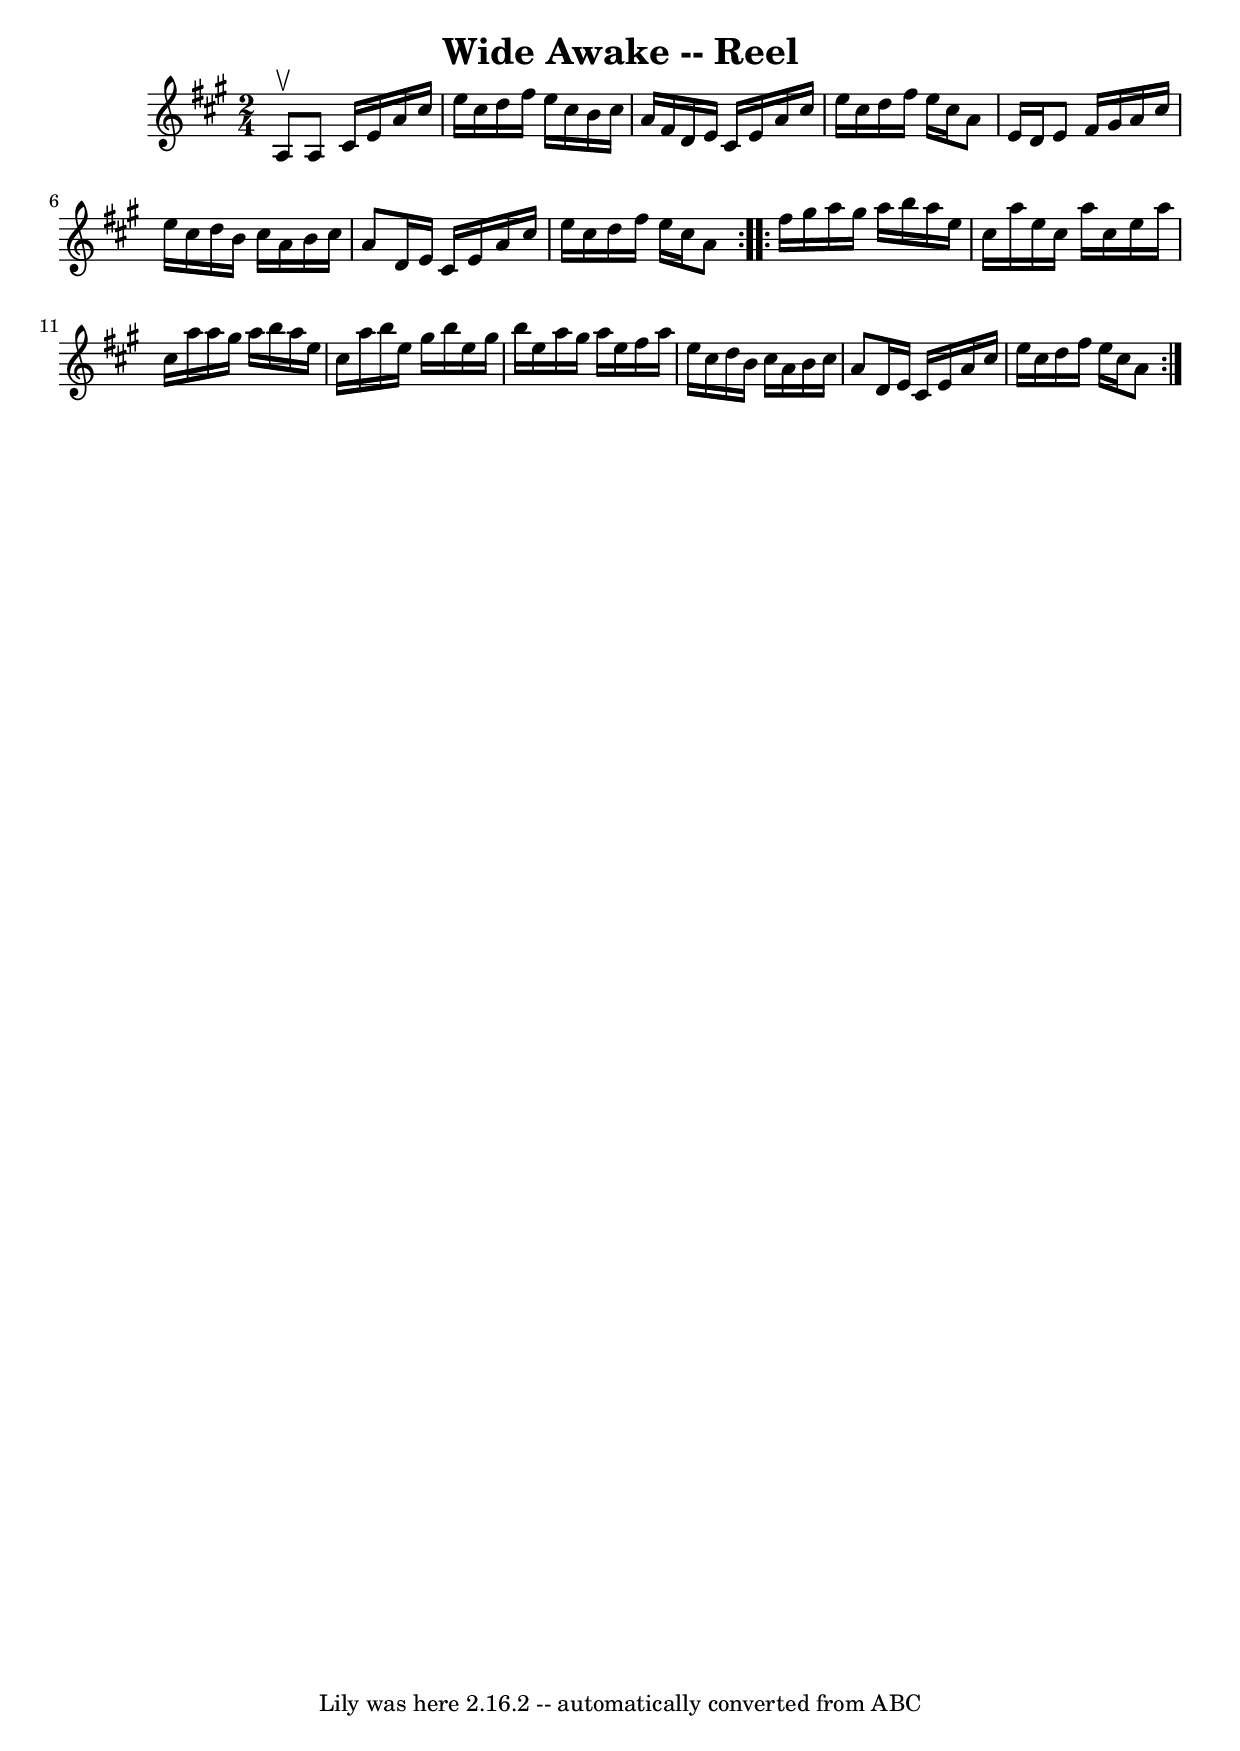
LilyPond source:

\version "2.16.2"
\include "Mammoth.ily"
\header {
  %% book = "Ryan's Mammoth Collection"
  crossRefNumber = "1"
  footnotes = ""
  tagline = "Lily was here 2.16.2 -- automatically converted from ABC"
  title = "Wide Awake -- Reel"

}
voicedefault =  {



  \repeat volta 2 {

    \time 2/4 
    \key a \major     a8^\upbow  |
    a8 cis'16 e'16 a'16         cis''16 e''16 cis''16   |
    d''16 fis''16 e''16 cis''16         b'16 cis''16 a'16 fis'16   |
    d'16 e'16 cis'16 e'16         a'16 cis''16 e''16 cis''16   |
    d''16 fis''16 e''16         cis''16 a'8 e'16 d'16   |
    e'8 fis'16 gis'16 a'16         cis''16 e''16 cis''16   |
    d''16 b'16 cis''16 a'16         b'16 cis''16 a'8   |
    d'16 e'16 cis'16 e'16 a'16         cis''16 e''16 cis''16   |
    d''16 fis''16 e''16 cis''16    
    a'8  
  } 
  \repeat volta 2 {     fis''16 gis''16   |
    a''16 gis''16         a''16 b''16 a''16 e''16 cis''16 a''16   |
    e''16         cis''16 a''16 cis''16 e''16 a''16 cis''16 a''16   |
         a''16 gis''16 a''16 b''16 a''16 e''16 cis''16 a''16    |
    b''16 e''16 gis''16 b''16 e''16 gis''16 b''16         e''16   |
    a''16 gis''16 a''16 e''16 fis''16 a''16         e''16 cis''16   |
    d''16 b'16 cis''16 a'16 b'16         cis''16 a'8   |
    d'16 e'16 cis'16 e'16 a'16 cis''16         e''16 cis''16   |
    d''16 fis''16 e''16 cis''16 a'8  
  }   

}

\score{
  <<

    \context Staff="default"
    {
      \voicedefault 
      
    }

  >>
  \layout {
    
  }
  \midi {
  }

}
